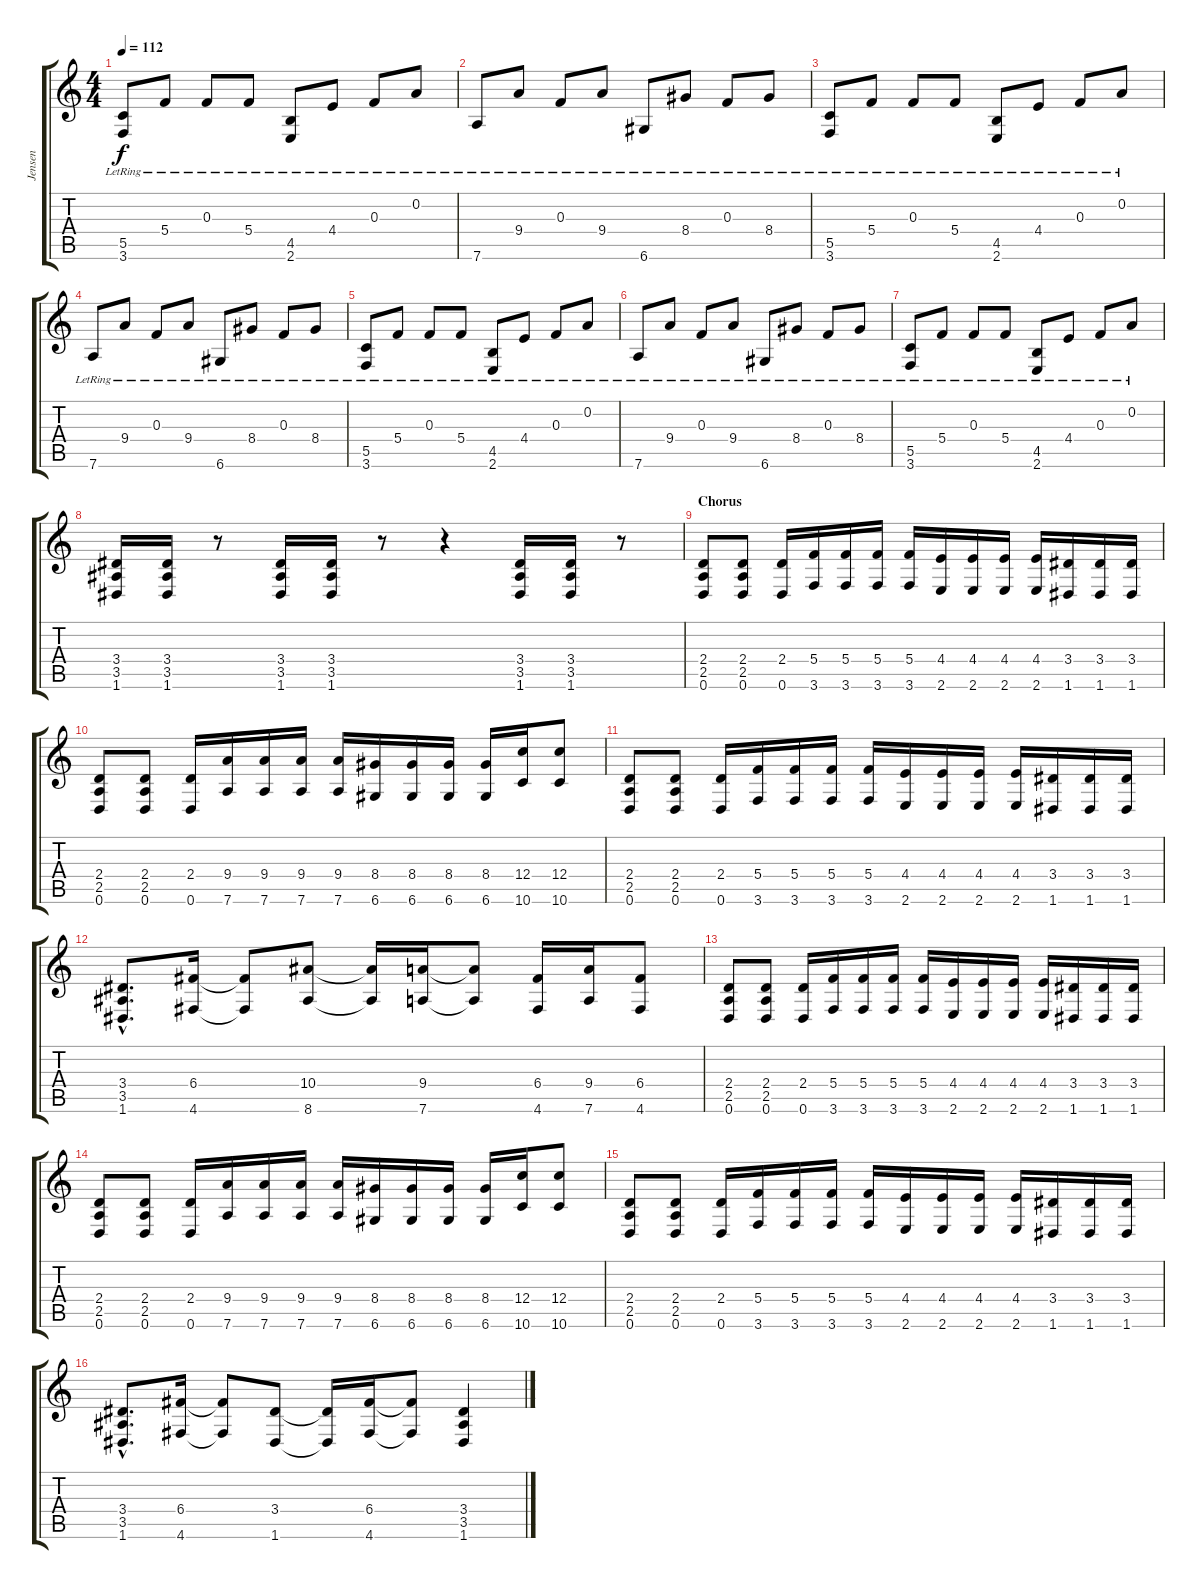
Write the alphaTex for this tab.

\track ("Jensen" "Jensen") {instrument distortionguitar}
\staff {score tabs}
\tuning (D4 A3 F3 C3 G2 D2) {hide}
\ts (4 4)
\tempo 112
\clef g2
\ks c
(5.5{lr} 3.6{lr}).8{dy f} 5.4{lr}.8 0.3{lr}.8 5.4{lr}.8 (4.5{lr} 2.6{lr}).8 4.4{lr}.8 0.3{lr}.8 0.2{lr}.8 |
7.6{lr}.8 9.4{lr}.8 0.3{lr}.8 9.4{lr}.8 6.6{lr}.8 8.4{lr}.8 0.3{lr}.8 8.4{lr}.8 |
(5.5{lr} 3.6{lr}).8 5.4{lr}.8 0.3{lr}.8 5.4{lr}.8 (4.5{lr} 2.6{lr}).8 4.4{lr}.8 0.3{lr}.8 0.2{lr}.8 |
7.6{lr}.8 9.4{lr}.8 0.3{lr}.8 9.4{lr}.8 6.6{lr}.8 8.4{lr}.8 0.3{lr}.8 8.4{lr}.8 |
(5.5{lr} 3.6{lr}).8 5.4{lr}.8 0.3{lr}.8 5.4{lr}.8 (4.5{lr} 2.6{lr}).8 4.4{lr}.8 0.3{lr}.8 0.2{lr}.8 |
7.6{lr}.8 9.4{lr}.8 0.3{lr}.8 9.4{lr}.8 6.6{lr}.8 8.4{lr}.8 0.3{lr}.8 8.4{lr}.8 |
(5.5{lr} 3.6{lr}).8 5.4{lr}.8 0.3{lr}.8 5.4{lr}.8 (4.5{lr} 2.6{lr}).8 4.4{lr}.8 0.3{lr}.8 0.2{lr}.8 |
(3.4 3.5 1.6).16 (3.4 3.5 1.6).16 r.8 (3.4 3.5 1.6).16 (3.4 3.5 1.6).16 r.8 r.4 (3.4 3.5 1.6).16 (3.4 3.5 1.6).16 r.8 |
\section ("" "Chorus")
(2.4 2.5 0.6).8 (2.4 2.5 0.6).8 (2.4 0.6).16 (5.4 3.6).16 (5.4 3.6).16 (5.4 3.6).16 (5.4 3.6).16 (4.4 2.6).16 (4.4 2.6).16 (4.4 2.6).16 (4.4 2.6).16 (3.4 1.6).16 (3.4 1.6).16 (3.4 1.6).16 |
(2.4 2.5 0.6).8 (2.4 2.5 0.6).8 (2.4 0.6).16 (9.4 7.6).16 (9.4 7.6).16 (9.4 7.6).16 (9.4 7.6).16 (8.4 6.6).16 (8.4 6.6).16 (8.4 6.6).16 (8.4 6.6).16 (12.4 10.6).16 (12.4 10.6).8 |
(2.4 2.5 0.6).8 (2.4 2.5 0.6).8 (2.4 0.6).16 (5.4 3.6).16 (5.4 3.6).16 (5.4 3.6).16 (5.4 3.6).16 (4.4 2.6).16 (4.4 2.6).16 (4.4 2.6).16 (4.4 2.6).16 (3.4 1.6).16 (3.4 1.6).16 (3.4 1.6).16 |
(3.4{hac} 3.5{hac} 1.6{hac}).8{d} (6.4 4.6).16 (6.4{t} 4.6{t}).8 (10.4 8.6).8 (10.4{t} 8.6{t}).16 (9.4 7.6).16 (9.4{t} 7.6{t}).8 (6.4 4.6).16 (9.4 7.6).16 (6.4 4.6).8 |
(2.4 2.5 0.6).8 (2.4 2.5 0.6).8 (2.4 0.6).16 (5.4 3.6).16 (5.4 3.6).16 (5.4 3.6).16 (5.4 3.6).16 (4.4 2.6).16 (4.4 2.6).16 (4.4 2.6).16 (4.4 2.6).16 (3.4 1.6).16 (3.4 1.6).16 (3.4 1.6).16 |
(2.4 2.5 0.6).8 (2.4 2.5 0.6).8 (2.4 0.6).16 (9.4 7.6).16 (9.4 7.6).16 (9.4 7.6).16 (9.4 7.6).16 (8.4 6.6).16 (8.4 6.6).16 (8.4 6.6).16 (8.4 6.6).16 (12.4 10.6).16 (12.4 10.6).8 |
(2.4 2.5 0.6).8 (2.4 2.5 0.6).8 (2.4 0.6).16 (5.4 3.6).16 (5.4 3.6).16 (5.4 3.6).16 (5.4 3.6).16 (4.4 2.6).16 (4.4 2.6).16 (4.4 2.6).16 (4.4 2.6).16 (3.4 1.6).16 (3.4 1.6).16 (3.4 1.6).16 |
(3.4{hac} 3.5{hac} 1.6{hac}).8{d} (6.4 4.6).16 (6.4{t} 4.6{t}).8 (3.4 1.6).8 (3.4{t} 1.6{t}).16 (6.4 4.6).16 (6.4{t} 4.6{t}).8 (3.4 3.5 1.6).4
